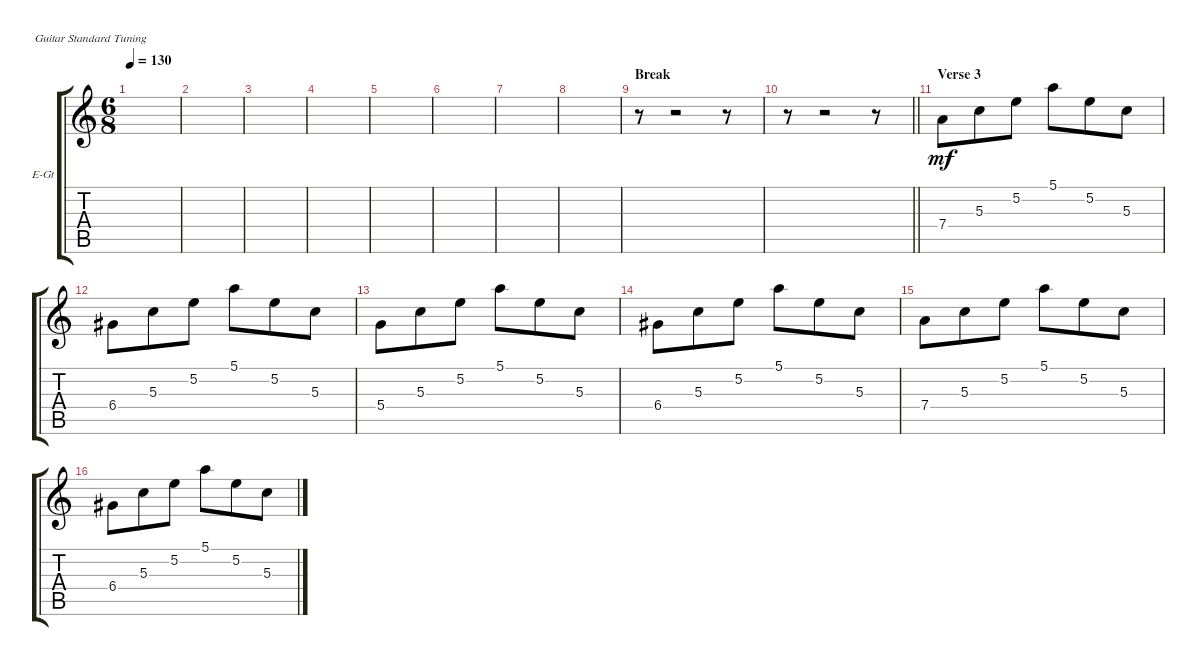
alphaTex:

\bracketExtendMode groupsimilarinstruments
\firstSystemTrackNameOrientation horizontal
\otherSystemsTrackNameOrientation horizontal
\track ("guitar clean (Artur Potemkin)" "E-Gt") {instrument electricguitarclean}
\staff {score tabs}
\tuning (E4 B3 G3 D3 A2 E2)
\ts (6 8)
\tempo 130
\clef g2
\scale
0.333333
\ks aminor
|
\scale
0.333333 |
\scale
0.333333 |
\scale
0.333333 |
\scale
0.333333 |
\scale
0.333333 |
\scale
0.333333 |
\scale
0.333333 |
\section ("" "Break")
\scale
0.333333 r.8 r.2 r.8 |
\scale
0.333333
\barLineRight lightlight
r.8 r.2 r.8 |
\section ("" "Verse 3")
\scale
0.333333 7.4.8{dy mf} 5.3.8 5.2.8 5.1.8 5.2.8 5.3.8 |
\scale
0.333333 6.4.8 5.3.8 5.2.8 5.1.8 5.2.8 5.3.8 |
\scale
0.333333 5.4.8 5.3.8 5.2.8 5.1.8 5.2.8 5.3.8 |
\scale
0.333333 6.4.8 5.3.8 5.2.8 5.1.8 5.2.8 5.3.8 |
\scale
0.333333 7.4.8 5.3.8 5.2.8 5.1.8 5.2.8 5.3.8 |
\scale
0.333333 6.4.8 5.3.8 5.2.8 5.1.8 5.2.8 5.3.8
